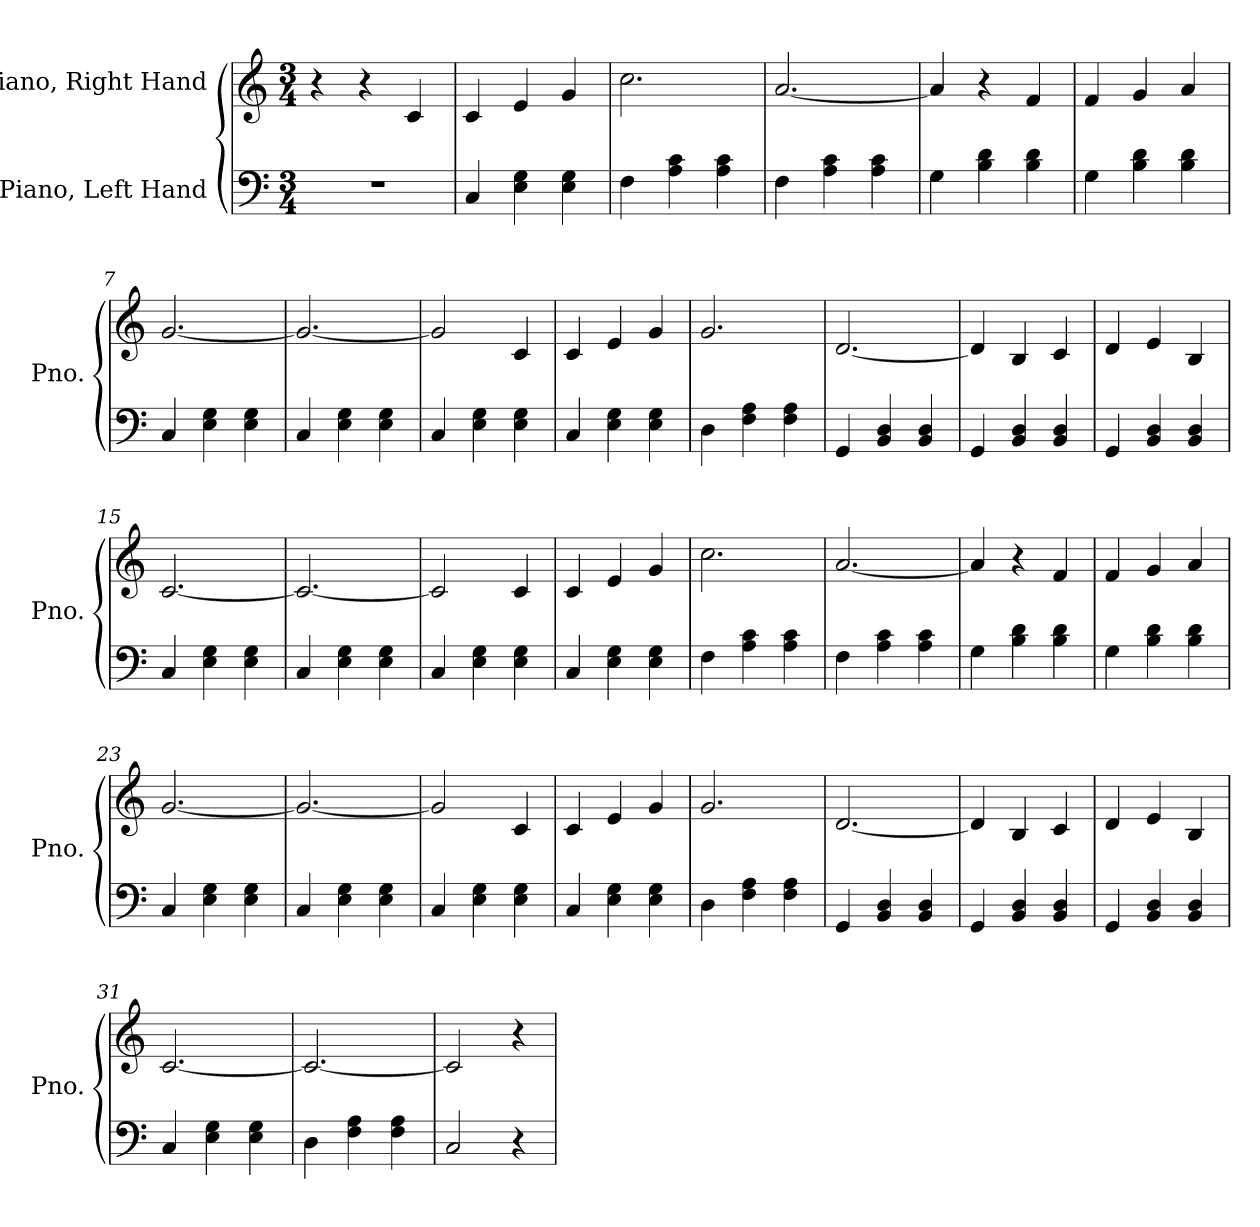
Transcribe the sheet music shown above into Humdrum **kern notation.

**kern	**kern
*part2	*part1
*staff2	*staff1
*I"Piano, Left Hand	*I"Piano, Right Hand
*I'Pno.	*I'Pno.
*clefF4	*clefG2
*k[]	*k[]
*M3/4	*M3/4
*MM130	*MM130
=1	=1
2.r	4r
.	4r
.	4c/
=2	=2
4C/	4c/
4E\ 4G\	4e/
4E\ 4G\	4g/
=3	=3
4F\	2.cc\
4A\ 4c\	.
4A\ 4c\	.
=4	=4
4F\	[2.a/
4A\ 4c\	.
4A\ 4c\	.
=5	=5
4G\	4a/]
4B\ 4d\	4r
4B\ 4d\	4f/
=6	=6
4G\	4f/
4B\ 4d\	4g/
4B\ 4d\	4a/
=7	=7
4C/	[2.g/
4E\ 4G\	.
4E\ 4G\	.
=8	=8
4C/	2.g/_
4E\ 4G\	.
4E\ 4G\	.
!!LO:LB:g=z
=9	=9
4C/	2g/]
4E\ 4G\	.
4E\ 4G\	4c/
=10	=10
4C/	4c/
4E\ 4G\	4e/
4E\ 4G\	4g/
=11	=11
4D\	2.g/
4F\ 4A\	.
4F\ 4A\	.
=12	=12
4GG/	[2.d/
4BB/ 4D/	.
4BB/ 4D/	.
=13	=13
4GG/	4d/]
4BB/ 4D/	4B/
4BB/ 4D/	4c/
=14	=14
4GG/	4d/
4BB/ 4D/	4e/
4BB/ 4D/	4B/
=15	=15
4C/	[2.c/
4E\ 4G\	.
4E\ 4G\	.
=16	=16
4C/	2.c/_
4E\ 4G\	.
4E\ 4G\	.
=17	=17
4C/	2c/]
4E\ 4G\	.
4E\ 4G\	4c/
=18	=18
4C/	4c/
4E\ 4G\	4e/
4E\ 4G\	4g/
!!LO:LB:g=z
=19	=19
4F\	2.cc\
4A\ 4c\	.
4A\ 4c\	.
=20	=20
4F\	[2.a/
4A\ 4c\	.
4A\ 4c\	.
=21	=21
4G\	4a/]
4B\ 4d\	4r
4B\ 4d\	4f/
=22	=22
4G\	4f/
4B\ 4d\	4g/
4B\ 4d\	4a/
=23	=23
4C/	[2.g/
4E\ 4G\	.
4E\ 4G\	.
=24	=24
4C/	2.g/_
4E\ 4G\	.
4E\ 4G\	.
=25	=25
4C/	2g/]
4E\ 4G\	.
4E\ 4G\	4c/
=26	=26
4C/	4c/
4E\ 4G\	4e/
4E\ 4G\	4g/
=27	=27
4D\	2.g/
4F\ 4A\	.
4F\ 4A\	.
=28	=28
4GG/	[2.d/
4BB/ 4D/	.
4BB/ 4D/	.
!!LO:LB:g=z
=29	=29
4GG/	4d/]
4BB/ 4D/	4B/
4BB/ 4D/	4c/
=30	=30
4GG/	4d/
4BB/ 4D/	4e/
4BB/ 4D/	4B/
=31	=31
4C/	[2.c/
4E\ 4G\	.
4E\ 4G\	.
=32	=32
4D\	2.c/_
4F\ 4A\	.
4F\ 4A\	.
=33	=33
2C/	2c/]
4r	4r
=	=
*-	*-
